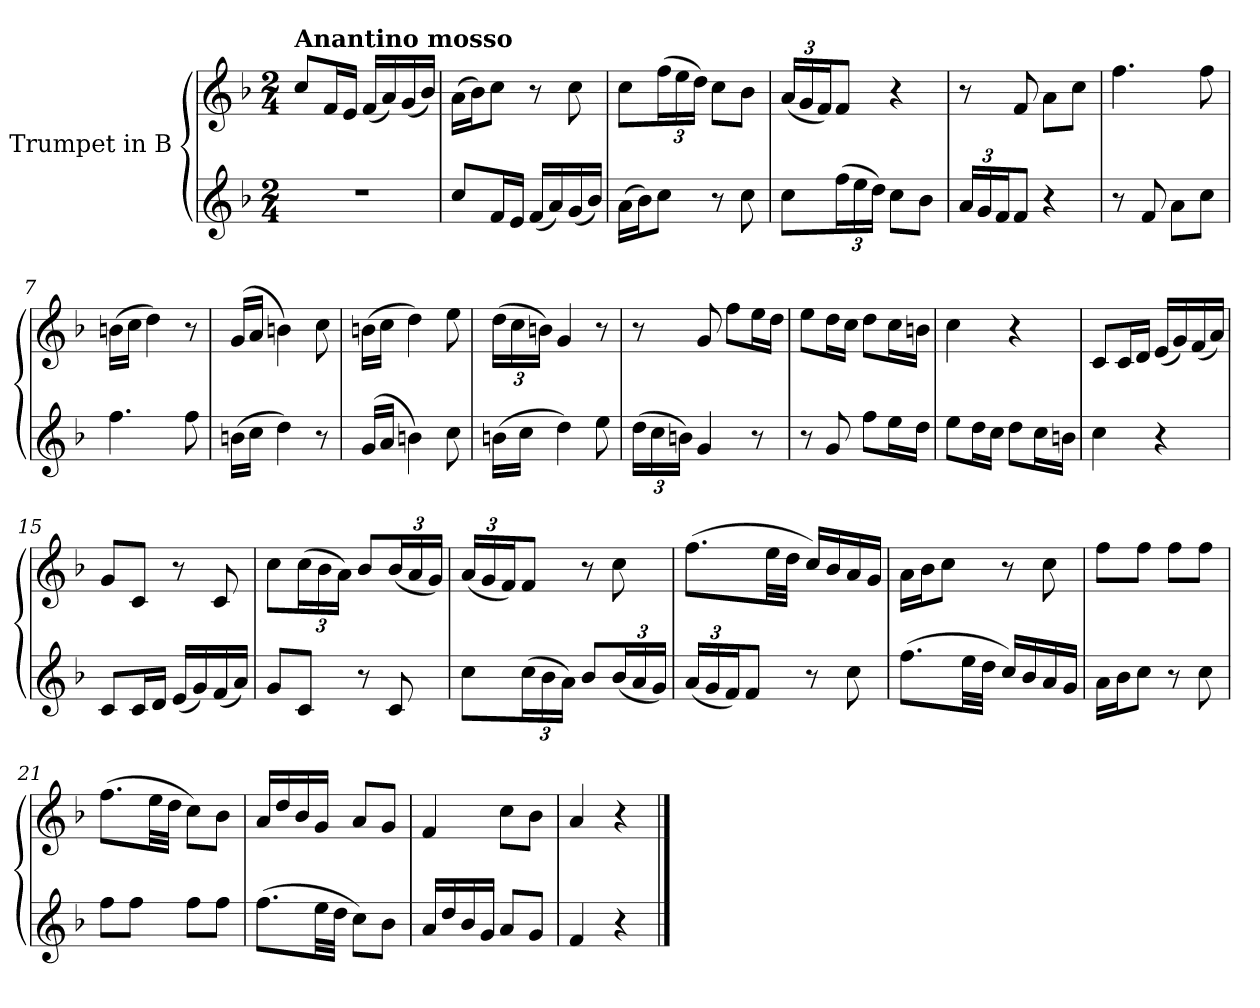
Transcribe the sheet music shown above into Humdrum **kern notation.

**kern	**kern
*part2	*part1
*staff2	*staff1
*I"Trumpet in Bb 2	*I"Trumpet in Bb 1
*clefG2	*clefG2
*ITrd1c2	*ITrd1c2
*k[b-e-a-]	*k[b-e-a-]
*E-:	*E-:
*M2/4	*M2/4
*MM90	*MM90
=1	=1
!	!LO:TX:a:B:t=Anantino mosso
2r	8b-/L
.	16e-/L
.	16d/JJ
.	(<16e-/LL
.	16g/)
.	(<16f/
.	16a-/JJ)
=2	=2
8b-/L	(>16g\LL
.	16a-\J)
16e-/L	8b-\J
16d/JJ	.
(<16e-/LL	8r
16g/)	.
(<16f/	8b-\
16a-/JJ)	.
=3	=3
(>16g\LL	8b-\L
16a-\J)	.
8b-\J	(>24ee-\L
.	24dd\
.	24cc\JJ)
8r	8b-\L
8b-\	8a-\J
=4	=4
8b-\L	(<24g/LL
.	24f/
.	24e-/J)
(>24ee-\L	8e-/J
24dd\	.
24cc\JJ)	.
8b-\L	4r
8a-\J	.
=5	=5
24g/LL	8r
24f/	.
24e-/J	.
8e-/J	8e-/
4r	8g\L
.	8b-\J
=6	=6
8r	4.ee-\
8e-/	.
8g\L	.
8b-\J	8ee-\
!!LO:LB:g=z
=7	=7
4.ee-\	(>16an\LL
.	16b-\JJ
.	4cc\)
8ee-\	8r
=8	=8
(>16an\LL	(>16f/LL
16b-\JJ	16g/JJ
4cc\)	4an\)
8r	8b-\
=9	=9
(>16f/LL	(>16an\LL
16g/JJ	16b-\JJ
4an\)	4cc\)
8b-\	8dd\
=10	=10
(>16an\LL	(>24cc\LL
.	24b-\
16b-\JJ	.
.	24an\JJ)
4cc\)	4f/
8dd\	8r
=11	=11
(>24cc\LL	8r
24b-\	.
24an\JJ)	.
4f/	8f/
.	8ee-\L
8r	16dd\L
.	16cc\JJ
=12	=12
8r	8dd\L
8f/	16cc\L
.	16b-\JJ
8ee-\L	8cc\L
16dd\L	16b-\L
16cc\JJ	16an\JJ
=13	=13
8dd\L	4b-\
16cc\L	.
16b-\JJ	.
8cc\L	4r
16b-\L	.
16an\JJ	.
!!LO:LB:g=z
=14	=14
4b-\	8B-/L
.	16B-/L
.	16c/JJ
4r	(<16d/LL
.	16f/)
.	(<16e-/
.	16g/JJ)
=15	=15
8B-/L	8f/L
16B-/L	8B-/J
16c/JJ	.
(<16d/LL	8r
16f/)	.
(<16e-/	8B-/
16g/JJ)	.
=16	=16
8f/L	8b-\L
8B-/J	(>24b-\L
.	24a-\
.	24g\JJ)
8r	8a-/L
8B-/	(<24a-/L
.	24g/
.	24f/JJ)
=17	=17
8b-\L	(<24g/LL
.	24f/
.	24e-/J)
(>24b-\L	8e-/J
24a-\	.
24g\JJ)	.
8a-/L	8r
(<24a-/L	8b-\
24g/	.
24f/JJ)	.
=18	=18
(<24g/LL	(>8.ee-\L
24f/	.
24e-/J)	.
8e-/J	.
.	32dd\LL
.	32cc\JJJ
8r	16b-/LL)
.	16a-/
8b-\	16g/
.	16f/JJ
!!LO:LB:g=z
=19	=19
(>8.ee-\L	16g\LL
.	16a-\J
.	8b-\J
32dd\LL	.
32cc\JJJ	.
16b-/LL)	8r
16a-/	.
16g/	8b-\
16f/JJ	.
=20	=20
16g\LL	8ee-\L
16a-\J	.
8b-\J	8ee-\J
8r	8ee-\L
8b-\	8ee-\J
=21	=21
8ee-\L	(>8.ee-\L
8ee-\J	.
.	32dd\LL
.	32cc\JJJ
8ee-\L	8b-\L)
8ee-\J	8a-\J
=22	=22
(>8.ee-\L	16g/LL
.	16cc/
.	16a-/
32dd\LL	16f/JJ
32cc\JJJ	.
8b-\L)	8g/L
8a-\J	8f/J
=23	=23
16g/LL	4e-/
16cc/	.
16a-/	.
16f/JJ	.
8g/L	8b-\L
8f/J	8a-\J
=24	=24
4e-/	4g/
4r	4r
==	==
*-	*-
